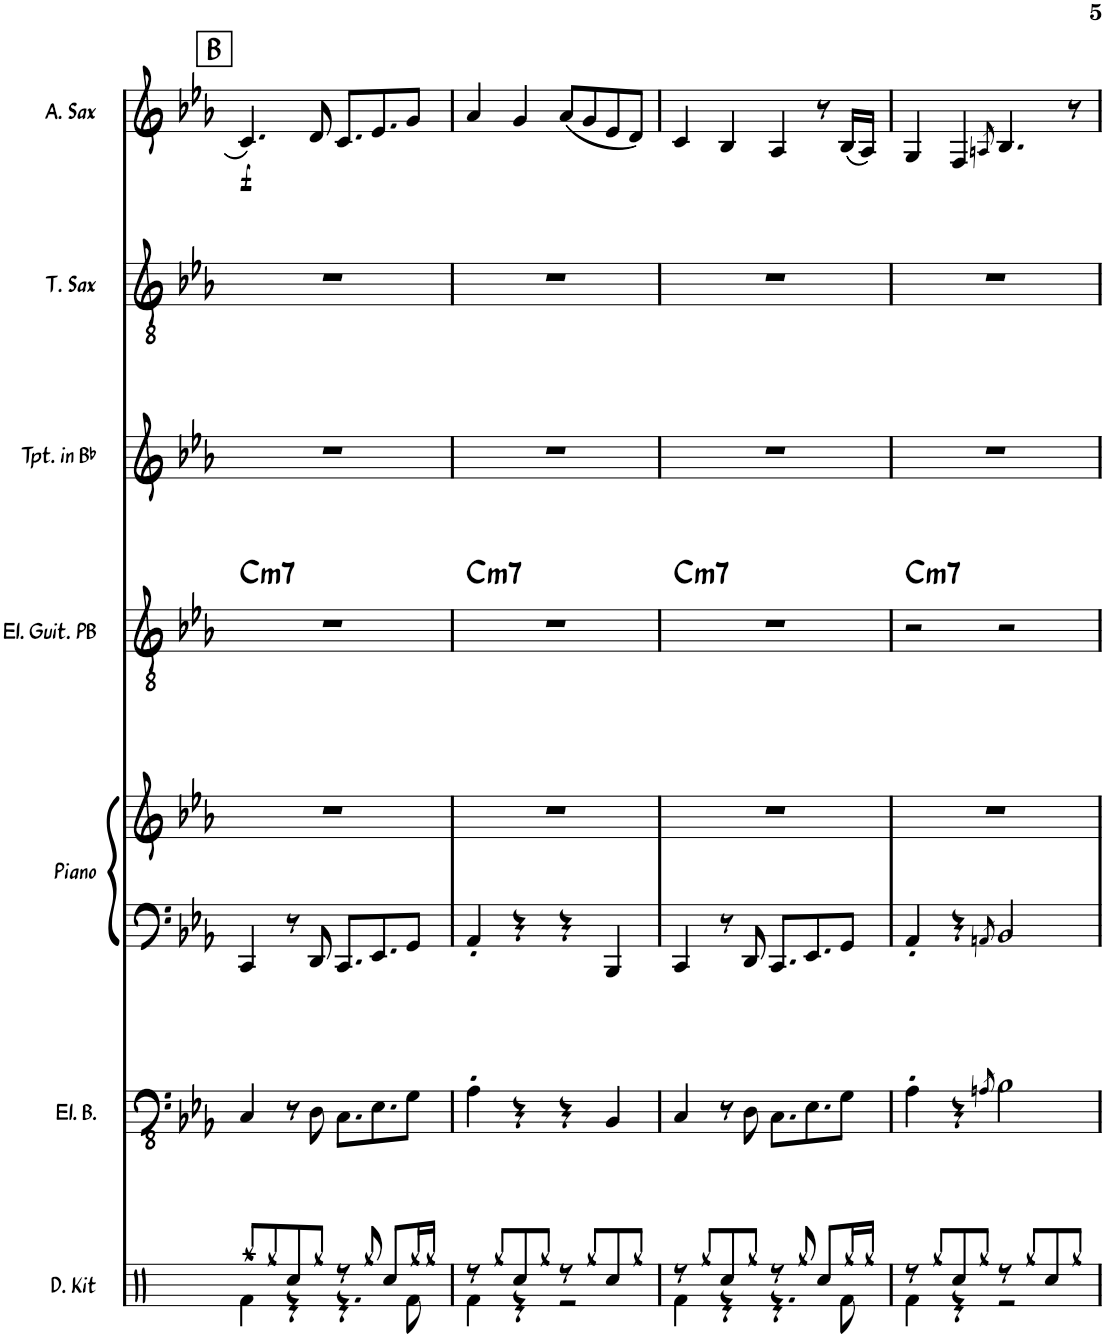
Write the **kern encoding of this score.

**kern	**kern	**kern	**kern	**kern	**harte	**kern	**kern	**kern	**dynam
*part7	*part6	*part5	*part5	*part4	*part4	*part3	*part2	*part1	*part1
*staff8	*staff7	*staff6	*staff5	*staff4	*	*staff3	*staff2	*staff1	*staff1
*I"Drum Kit	*I"Electric Bass	*I"Piano	*	*I"Electric Guitar Playback	*	*I"Trumpet in Bb	*I"Tenor Sax	*I"Alto Sax	*
*I'D. Kit	*I'El. B.	*I'Piano	*	*I'El. Guit. PB	*	*I'Tpt. in Bb	*I'T. Sax	*I'A. Sax	*
!!LO:PB:g=z
*clefX	*clefFv4	*clefF4	*clefG2	*clefGv2	*	*clefG2	*clefGv2	*clefG2	*
*	*	*	*	*	*	*Trd1c2	*Trd8c14	*Trd5c9	*
*k[]	*k[b-e-a-]	*k[b-e-a-]	*k[b-e-a-]	*k[b-e-a-]	*	*k[b-e-a-]	*k[b-e-a-]	*k[b-e-a-]	*
*M4/4	*M4/4	*M4/4	*M4/4	*M4/4	*	*M4/4	*M4/4	*M4/4	*
!!LO:REH:place=s1:a:B:rj:fs=14:t=B
=17	=17	=17	=17	=17	=17	=17	=17	=17	=17
*^	*	*	*	*	*	*	*	*	*
!	!	!	!	!	!	!LO:H:kt=m7	!	!	!	!LO:DY:b
8Raa/L	4Rf\	4CC/	4CC/	1r	1r	C:min7	1r	1r	4.c/	f
8Rgg/	.	.	.	.	.	.	.	.	.	.
8Rcc/	4r	8r	8r	.	.	.	.	.	.	.
8Rgg/J	.	8DD\	8DD/	.	.	.	.	.	8d/	.
8r	4.r	8.CC\L	8.CC/L	.	.	.	.	.	8.c/L	.
8Rgg/	.	.	.	.	.	.	.	.	.	.
.	.	8.EE-\	8.EE-/	.	.	.	.	.	8.e-/	.
8Rcc/L	.	.	.	.	.	.	.	.	.	.
16Rgg/L	8Rf\	8GG\J	8GG/J	.	.	.	.	.	8g/J	.
16Rgg/JJ	.	.	.	.	.	.	.	.	.	.
=18	=18	=18	=18	=18	=18	=18	=18	=18	=18	=18
!	!	!	!	!	!	!LO:H:kt=m7	!	!	!	!
8r	4Rf\	4AA-'\	4AA-'/	1r	1r	C:min7	1r	1r	4a-/	.
8Rgg/L	.	.	.	.	.	.	.	.	.	.
8Rcc/	4r	4r	4r	.	.	.	.	.	4g/	.
8Rgg/J	.	.	.	.	.	.	.	.	.	.
8r	2r	4r	4r	.	.	.	.	.	(8a-/L	.
8Rgg/L	.	.	.	.	.	.	.	.	8g/	.
8Rcc/	.	4BBB-/	4BBB-/	.	.	.	.	.	8e-/	.
8Rgg/J	.	.	.	.	.	.	.	.	8d/J)	.
=19	=19	=19	=19	=19	=19	=19	=19	=19	=19	=19
!	!	!	!	!	!	!LO:H:kt=m7	!	!	!	!
8r	4Rf\	4CC/	4CC/	1r	1r	C:min7	1r	1r	4c/	.
8Rgg/L	.	.	.	.	.	.	.	.	.	.
8Rcc/	4r	8r	8r	.	.	.	.	.	4B-/	.
8Rgg/J	.	8DD\	8DD/	.	.	.	.	.	.	.
8r	4.r	8.CC\L	8.CC/L	.	.	.	.	.	4A-/	.
8Rgg/	.	.	.	.	.	.	.	.	.	.
.	.	8.EE-\	8.EE-/	.	.	.	.	.	.	.
8Rcc/L	.	.	.	.	.	.	.	.	8r	.
16Rgg/L	8Rf\	8GG\J	8GG/J	.	.	.	.	.	(16B-/LL	.
16Rgg/JJ	.	.	.	.	.	.	.	.	16A-/JJ)	.
=20	=20	=20	=20	=20	=20	=20	=20	=20	=20	=20
!	!	!	!	!	!	!LO:H:kt=m7	!	!	!	!
8r	4Rf\	4AA-'\	4AA-'/	1r	2r	C:min7	1r	1r	4G/	.
8Rgg/L	.	.	.	.	.	.	.	.	.	.
8Rcc/	4r	4r	4r	.	.	.	.	.	4F/	.
8Rgg/J	.	.	.	.	.	.	.	.	.	.
.	.	8qAAn/	8qAAn/	.	.	.	.	.	8qAn/	.
8r	2r	2BB-\	2BB-/	.	2r	.	.	.	4.B-/	.
8Rgg/L	.	.	.	.	.	.	.	.	.	.
8Rcc/	.	.	.	.	.	.	.	.	.	.
8Rgg/J	.	.	.	.	.	.	.	.	8r	.
*v	*v	*	*	*	*	*	*	*	*	*
=	=	=	=	=	=	=	=	=	=
*-	*-	*-	*-	*-	*-	*-	*-	*-	*-
